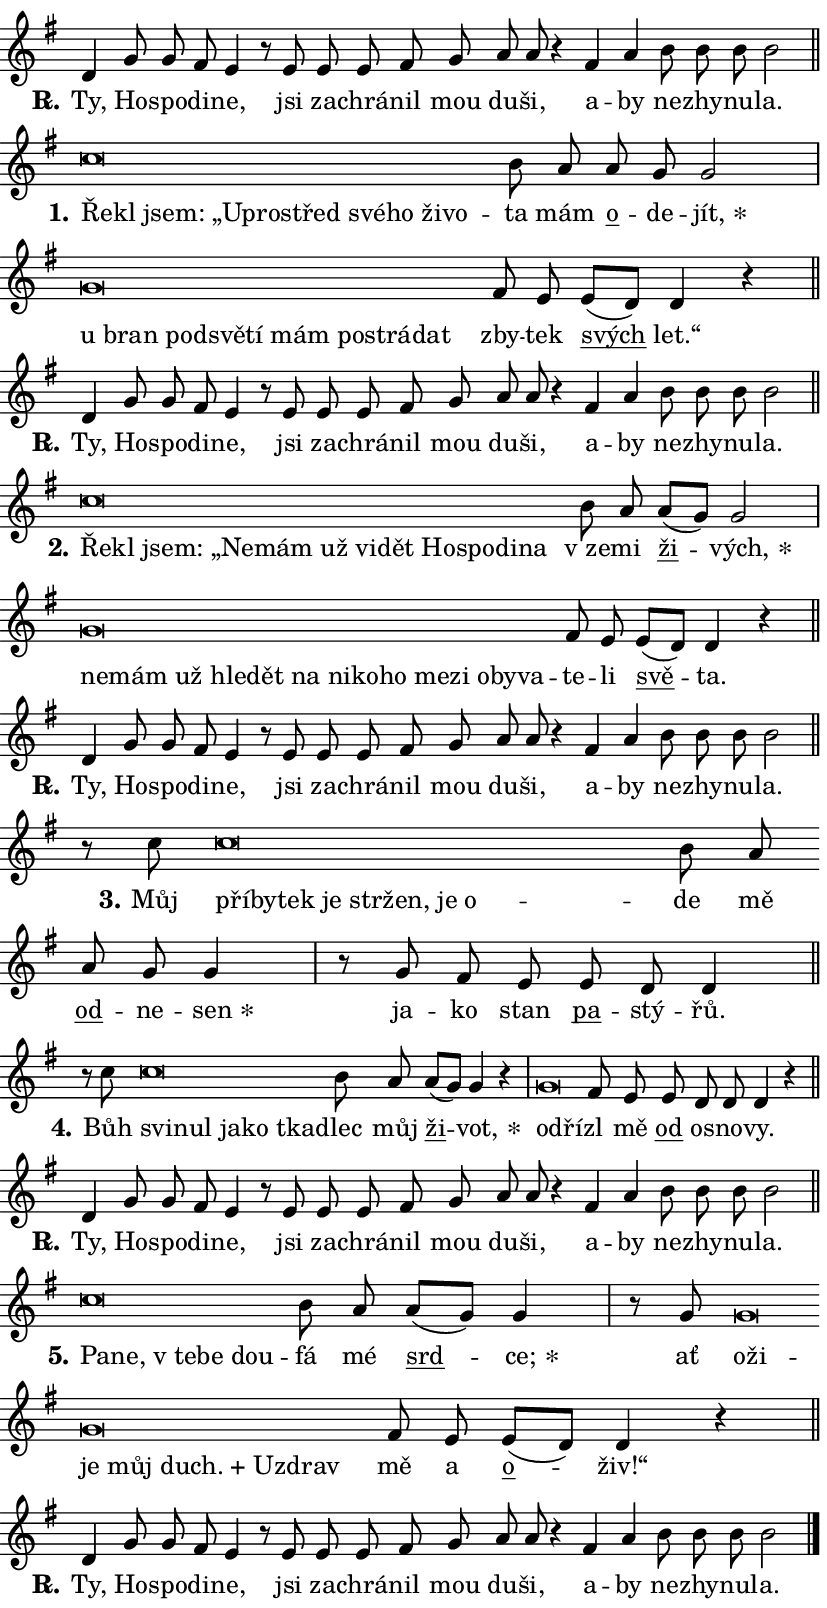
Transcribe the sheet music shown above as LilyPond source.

\version "2.24.0"
\header { tagline = "" }
\paper {
  indent = 0\cm
  top-margin = 0\cm
  right-margin = 0.13\cm % to fit lyric hyphens
  bottom-margin = 0\cm
  left-margin = 0\cm
  paper-width = 14\cm
  page-breaking = #ly:one-page-breaking
  system-system-spacing.basic-distance = #11
  score-system-spacing.basic-distance = #11
  ragged-last = ##f
}


%% Author: Thomas Morley
%% https://lists.gnu.org/archive/html/lilypond-user/2020-05/msg00002.html
#(define (line-position grob)
"Returns position of @var[grob} in current system:
   @code{'start}, if at first time-step
   @code{'end}, if at last time-step
   @code{'middle} otherwise
"
  (let* ((col (ly:item-get-column grob))
         (ln (ly:grob-object col 'left-neighbor))
         (rn (ly:grob-object col 'right-neighbor))
         (col-to-check-left (if (ly:grob? ln) ln col))
         (col-to-check-right (if (ly:grob? rn) rn col))
         (break-dir-left
           (and
             (ly:grob-property col-to-check-left 'non-musical #f)
             (ly:item-break-dir col-to-check-left)))
         (break-dir-right
           (and
             (ly:grob-property col-to-check-right 'non-musical #f)
             (ly:item-break-dir col-to-check-right))))
        (cond ((eqv? 1 break-dir-left) 'start)
              ((eqv? -1 break-dir-right) 'end)
              (else 'middle))))

#(define (tranparent-at-line-position vctor)
  (lambda (grob)
  "Relying on @code{line-position} select the relevant enry from @var{vctor}.
Used to determine transparency,"
    (case (line-position grob)
      ((end) (not (vector-ref vctor 0)))
      ((middle) (not (vector-ref vctor 1)))
      ((start) (not (vector-ref vctor 2))))))

noteHeadBreakVisibility =
#(define-music-function (break-visibility)(vector?)
"Makes @code{NoteHead}s transparent relying on @var{break-visibility}"
#{
  \override NoteHead.transparent =
    #(tranparent-at-line-position break-visibility)
#})

#(define delete-ledgers-for-transparent-note-heads
  (lambda (grob)
    "Reads whether a @code{NoteHead} is transparent.
If so this @code{NoteHead} is removed from @code{'note-heads} from
@var{grob}, which is supposed to be @code{LedgerLineSpanner}.
As a result ledgers are not printed for this @code{NoteHead}"
    (let* ((nhds-array (ly:grob-object grob 'note-heads))
           (nhds-list
             (if (ly:grob-array? nhds-array)
                 (ly:grob-array->list nhds-array)
                 '()))
           ;; Relies on the transparent-property being done before
           ;; Staff.LedgerLineSpanner.after-line-breaking is executed.
           ;; This is fragile ...
           (to-keep
             (remove
               (lambda (nhd)
                 (ly:grob-property nhd 'transparent #f))
               nhds-list)))
      ;; TODO find a better method to iterate over grob-arrays, similiar
      ;; to filter/remove etc for lists
      ;; For now rebuilt from scratch
      (set! (ly:grob-object grob 'note-heads)  '())
      (for-each
        (lambda (nhd)
          (ly:pointer-group-interface::add-grob grob 'note-heads nhd))
        to-keep))))

squashNotes = {
  \override NoteHead.X-extent = #'(-0.2 . 0.2)
  \override NoteHead.Y-extent = #'(-0.75 . 0)
  \override NoteHead.stencil =
    #(lambda (grob)
       (let ((pos (ly:grob-property grob 'staff-position)))
         (begin
           (if (< pos -7) (display "ERROR: Lower brevis then expected\n") (display ""))
           (if (<= pos -6) ly:text-interface::print ly:note-head::print))))
}
unSquashNotes = {
  \revert NoteHead.X-extent
  \revert NoteHead.Y-extent
  \revert NoteHead.stencil
}

hideNotes = \noteHeadBreakVisibility #begin-of-line-visible
unHideNotes = \noteHeadBreakVisibility #all-visible

% work-around for resetting accidentals
% https://lilypond.org/doc/v2.23/Documentation/notation/displaying-rhythms#unmetered-music
cadenzaMeasure = {
  \cadenzaOff
  \partial 1024 s1024
  \cadenzaOn
}

#(define-markup-command (accent layout props text) (markup?)
  "Underline accented syllable"
  (interpret-markup layout props
    #{\markup \override #'(offset . 4.3) \underline { #text }#}))

responsum = \markup \concat {
  "R" \hspace #-1.05 \path #0.1 #'((moveto 0 0.07) (lineto 0.9 0.8)) \hspace #0.05 "."
}

spaceSize = #0.6828661417322834 % exact space size for TeX Gyre Schola

\layout {
  \context {
    \Staff
    \remove "Time_signature_engraver"
    \override LedgerLineSpanner.after-line-breaking = #delete-ledgers-for-transparent-note-heads
  }
  \context {
    \Lyrics {
      \override LyricSpace.minimum-distance = \spaceSize
      \override LyricText.font-name = #"TeX Gyre Schola"
      \override LyricText.font-size = 1
      \override StanzaNumber.font-name = #"TeX Gyre Schola Bold"
      \override StanzaNumber.font-size = 1
    }
  }
  \context {
    \Score 
    \override NoteHead.text =
      #(lambda (grob) 
        (let ((pos (ly:grob-property grob 'staff-position)))
          #{\markup {
            \combine
              \halign #-0.55 \raise #(if (= pos -6) 0 0.5) \override #'(thickness . 2) \draw-line #'(3.2 . 0)
              \musicglyph "noteheads.sM1"
          }#}))
  }
}

% magnetic-lyrics.ily
%
%   written by
%     Jean Abou Samra <jean@abou-samra.fr>
%     Werner Lemberg <wl@gnu.org>
%
%   adapted by
%     Jiri Hon <jiri.hon@gmail.com>
%
% Version 2022-Apr-15

% https://www.mail-archive.com/lilypond-user@gnu.org/msg149350.html

#(define (Left_hyphen_pointer_engraver context)
   "Collect syllable-hyphen-syllable occurrences in lyrics and store
them in properties.  This engraver only looks to the left.  For
example, if the lyrics input is @code{foo -- bar}, it does the
following.

@itemize @bullet
@item
Set the @code{text} property of the @code{LyricHyphen} grob between
@q{foo} and @q{bar} to @code{foo}.

@item
Set the @code{left-hyphen} property of the @code{LyricText} grob with
text @q{foo} to the @code{LyricHyphen} grob between @q{foo} and
@q{bar}.
@end itemize

Use this auxiliary engraver in combination with the
@code{lyric-@/text::@/apply-@/magnetic-@/offset!} hook."
   (let ((hyphen #f)
         (text #f))
     (make-engraver
      (acknowledgers
       ((lyric-syllable-interface engraver grob source-engraver)
        (set! text grob)))
      (end-acknowledgers
       ((lyric-hyphen-interface engraver grob source-engraver)
        ;(when (not (grob::has-interface grob 'lyric-space-interface))
          (set! hyphen grob)));)
      ((stop-translation-timestep engraver)
       (when (and text hyphen)
         (ly:grob-set-object! text 'left-hyphen hyphen))
       (set! text #f)
       (set! hyphen #f)))))

#(define (lyric-text::apply-magnetic-offset! grob)
   "If the space between two syllables is less than the value in
property @code{LyricText@/.details@/.squash-threshold}, move the right
syllable to the left so that it gets concatenated with the left
syllable.

Use this function as a hook for
@code{LyricText@/.after-@/line-@/breaking} if the
@code{Left_@/hyphen_@/pointer_@/engraver} is active."
   (let ((hyphen (ly:grob-object grob 'left-hyphen #f)))
     (when hyphen
       (let ((left-text (ly:spanner-bound hyphen LEFT)))
         (when (grob::has-interface left-text 'lyric-syllable-interface)
           (let* ((common (ly:grob-common-refpoint grob left-text X))
                  (this-x-ext (ly:grob-extent grob common X))
                  (left-x-ext
                   (begin
                     ;; Trigger magnetism for left-text.
                     (ly:grob-property left-text 'after-line-breaking)
                     (ly:grob-extent left-text common X)))
                  ;; `delta` is the gap width between two syllables.
                  (delta (- (interval-start this-x-ext)
                            (interval-end left-x-ext)))
                  (details (ly:grob-property grob 'details))
                  (threshold (assoc-get 'squash-threshold details 0.2)))
             (when (< delta threshold)
               (let* (;; We have to manipulate the input text so that
                      ;; ligatures crossing syllable boundaries are not
                      ;; disabled.  For languages based on the Latin
                      ;; script this is essentially a beautification.
                      ;; However, for non-Western scripts it can be a
                      ;; necessity.
                      (lt (ly:grob-property left-text 'text))
                      (rt (ly:grob-property grob 'text))
                      (is-space (grob::has-interface hyphen 'lyric-space-interface))
                      (space (if is-space " " ""))
                      (extra-delta (if is-space spaceSize 0))
                      ;; Append new syllable.
                      (ltrt-space (if (and (string? lt) (string? rt))
                                (string-append lt space rt)
                                (make-concat-markup (list lt space rt))))
                      ;; Right-align `ltrt` to the right side.
                      (ltrt-space-markup (grob-interpret-markup
                               grob
                               (make-translate-markup
                                (cons (interval-length this-x-ext) 0)
                                (make-right-align-markup ltrt-space)))))
                 (begin
                   ;; Don't print `left-text`.
                   (ly:grob-set-property! left-text 'stencil #f)
                   ;; Set text and stencil (which holds all collected
                   ;; syllables so far) and shift it to the left.
                   (ly:grob-set-property! grob 'text ltrt-space)
                   (ly:grob-set-property! grob 'stencil ltrt-space-markup)
                   (ly:grob-translate-axis! grob (- (- delta extra-delta)) X))))))))))


#(define (lyric-hyphen::displace-bounds-first grob)
   ;; Make very sure this callback isn't triggered too early.
   (let ((left (ly:spanner-bound grob LEFT))
         (right (ly:spanner-bound grob RIGHT)))
     (ly:grob-property left 'after-line-breaking)
     (ly:grob-property right 'after-line-breaking)
     (ly:lyric-hyphen::print grob)))

squashThreshold = #0.4

\layout {
  \context {
    \Lyrics
    \consists #Left_hyphen_pointer_engraver
    \override LyricText.after-line-breaking =
      #lyric-text::apply-magnetic-offset!
    \override LyricHyphen.stencil = #lyric-hyphen::displace-bounds-first
    \override LyricText.details.squash-threshold = \squashThreshold
    \override LyricHyphen.minimum-distance = 0
    \override LyricHyphen.minimum-length = \squashThreshold
  }
}

squashText = \override LyricText.details.squash-threshold = 9999
unSquashText = \override LyricText.details.squash-threshold = \squashThreshold

leftText = \override LyricText.self-alignment-X = #LEFT
unLeftText = \revert LyricText.self-alignment-X

starOffset = #(lambda (grob) 
                (let ((x_offset (ly:self-alignment-interface::aligned-on-x-parent grob)))
                  (if (= x_offset 0) 0 (+ x_offset 1.2))))

star = #(define-music-function (syllable)(string?)
"Append star separator at the end of a syllable"
#{
  \once \override LyricText.X-offset = #starOffset
  \lyricmode { \markup {
    #syllable
    \override #'((font-name . "TeX Gyre Schola Bold")) \hspace #0.2 \lower #0.65 \larger "*"
  } }
#})

starAccent = #(define-music-function (syllable)(string?)
"Append star separator at the end of a syllable and make accent"
#{
  \once \override LyricText.X-offset = #starOffset
  \lyricmode { \markup {
    \accent #syllable
    \override #'((font-name . "TeX Gyre Schola Bold")) \hspace #0.2 \lower #0.65 \larger "*"
  } }
#})

breath = #(define-music-function (syllable)(string?)
"Append breathing indicator at the end of a syllable"
#{
  \lyricmode { \markup { #syllable "+" } }
#})

optionalBreath = #(define-music-function (syllable)(string?)
"Append optional breathing indicator at the end of a syllable"
#{
  \lyricmode { \markup { #syllable "(+)" } }
#})


\score {
    <<
        \new Voice = "melody" { \cadenzaOn \key g \major \relative { d'4 g8 g fis e4 r8 e8 \bar "" e e \bar "" fis g \bar "" a a r4 \bar "" fis a b8 b b b2 \cadenzaMeasure \bar "||" \break } }
        \new Lyrics \lyricsto "melody" { \lyricmode { \set stanza = \responsum
Ty, Ho -- spo -- di -- ne, jsi za -- chrá -- nil mou du -- ši, a -- by ne -- zhy -- nu -- la. } }
    >>
    \layout {}
}

\score {
    <<
        \new Voice = "melody" { \cadenzaOn \key g \major \relative { \squashNotes c''\breve*1/16 \hideNotes \breve*1/16 \bar "" \breve*1/16 \bar "" \breve*1/16 \bar "" \breve*1/16 \bar "" \breve*1/16 \bar "" \breve*1/16 \bar "" \breve*1/16 \bar "" \breve*1/16 \breve*1/16 \bar "" \unHideNotes \unSquashNotes b8 a \bar "" a g g2 \cadenzaMeasure \bar "|" \squashNotes g\breve*1/16 \hideNotes \breve*1/16 \bar "" \breve*1/16 \bar "" \breve*1/16 \bar "" \breve*1/16 \bar "" \breve*1/16 \bar "" \breve*1/16 \bar "" \breve*1/16 \breve*1/16 \bar "" \unHideNotes \unSquashNotes fis8 e \bar "" e[( d)] d4 r \cadenzaMeasure \bar "||" \break } }
        \new Lyrics \lyricsto "melody" { \lyricmode { \set stanza = "1."
\leftText Ře -- \squashText kl jsem: „U -- pro -- střed své -- ho ži -- vo -- \unLeftText \unSquashText ta mám \markup \accent o -- de -- \star jít, \leftText u \squashText bran pod -- svě -- tí mám po -- strá -- dat \unLeftText \unSquashText zby -- tek \markup \accent svých let.“ } }
    >>
    \layout {}
}

\score {
    <<
        \new Voice = "melody" { \cadenzaOn \key g \major \relative { d'4 g8 g fis e4 r8 e8 \bar "" e e \bar "" fis g \bar "" a a r4 \bar "" fis a b8 b b b2 \cadenzaMeasure \bar "||" \break } }
        \new Lyrics \lyricsto "melody" { \lyricmode { \set stanza = \responsum
Ty, Ho -- spo -- di -- ne, jsi za -- chrá -- nil mou du -- ši, a -- by ne -- zhy -- nu -- la. } }
    >>
    \layout {}
}

\score {
    <<
        \new Voice = "melody" { \cadenzaOn \key g \major \relative { \squashNotes c''\breve*1/16 \hideNotes \breve*1/16 \bar "" \breve*1/16 \bar "" \breve*1/16 \bar "" \breve*1/16 \bar "" \breve*1/16 \bar "" \breve*1/16 \bar "" \breve*1/16 \bar "" \breve*1/16 \bar "" \breve*1/16 \bar "" \breve*1/16 \breve*1/16 \bar "" \unHideNotes \unSquashNotes b8 a \bar "" a[( g)] g2 \cadenzaMeasure \bar "|" \squashNotes g\breve*1/16 \hideNotes \breve*1/16 \bar "" \breve*1/16 \bar "" \breve*1/16 \bar "" \breve*1/16 \bar "" \breve*1/16 \bar "" \breve*1/16 \bar "" \breve*1/16 \bar "" \breve*1/16 \bar "" \breve*1/16 \bar "" \breve*1/16 \bar "" \breve*1/16 \bar "" \breve*1/16 \breve*1/16 \bar "" \unHideNotes \unSquashNotes fis8 e \bar "" e[( d)] d4 r \cadenzaMeasure \bar "||" \break } }
        \new Lyrics \lyricsto "melody" { \lyricmode { \set stanza = "2."
\leftText Ře -- \squashText kl jsem: „Ne -- mám už vi -- dět Ho -- spo -- di -- na \unLeftText \unSquashText "v ze" -- mi \markup \accent ži -- \star vých, \leftText ne -- \squashText mám už hle -- dět na ni -- ko -- ho me -- zi o -- by -- va -- \unLeftText \unSquashText te -- li \markup \accent svě -- ta. } }
    >>
    \layout {}
}

\score {
    <<
        \new Voice = "melody" { \cadenzaOn \key g \major \relative { d'4 g8 g fis e4 r8 e8 \bar "" e e \bar "" fis g \bar "" a a r4 \bar "" fis a b8 b b b2 \cadenzaMeasure \bar "||" \break } }
        \new Lyrics \lyricsto "melody" { \lyricmode { \set stanza = \responsum
Ty, Ho -- spo -- di -- ne, jsi za -- chrá -- nil mou du -- ši, a -- by ne -- zhy -- nu -- la. } }
    >>
    \layout {}
}

\score {
    <<
        \new Voice = "melody" { \cadenzaOn \key g \major \relative { r8 c''8 \squashNotes c\breve*1/16 \hideNotes \breve*1/16 \bar "" \breve*1/16 \bar "" \breve*1/16 \bar "" \breve*1/16 \bar "" \breve*1/16 \bar "" \breve*1/16 \breve*1/16 \bar "" \unHideNotes \unSquashNotes b8 a \bar "" a g g4 \cadenzaMeasure \bar "|" r8 g fis8 e \bar "" e d d4 \cadenzaMeasure \bar "||" \break } }
        \new Lyrics \lyricsto "melody" { \lyricmode { \set stanza = "3."
Můj \leftText pří -- \squashText by -- tek je str -- žen, je o -- \unLeftText \unSquashText de mě \markup \accent od -- ne -- \star sen ja -- ko stan \markup \accent pa -- stý -- řů. } }
    >>
    \layout {}
}

\score {
    <<
        \new Voice = "melody" { \cadenzaOn \key g \major \relative { r8 c''8 \squashNotes c\breve*1/16 \hideNotes \breve*1/16 \bar "" \breve*1/16 \bar "" \breve*1/16 \breve*1/16 \bar "" \unHideNotes \unSquashNotes b8 a \bar "" a[( g)] g4 r \cadenzaMeasure \bar "|" \squashNotes g\breve*1/16 \hideNotes \breve*1/16 \bar "" \unHideNotes \unSquashNotes fis8 e \bar "" e d d d4 r \cadenzaMeasure \bar "||" \break } }
        \new Lyrics \lyricsto "melody" { \lyricmode { \set stanza = "4."
Bůh \leftText svi -- \squashText nul ja -- ko tka -- \unLeftText \unSquashText dlec můj \markup \accent ži -- \star vot, \leftText od -- \squashText ří -- \unLeftText \unSquashText zl mě \markup \accent od os -- no -- vy. } }
    >>
    \layout {}
}

\score {
    <<
        \new Voice = "melody" { \cadenzaOn \key g \major \relative { d'4 g8 g fis e4 r8 e8 \bar "" e e \bar "" fis g \bar "" a a r4 \bar "" fis a b8 b b b2 \cadenzaMeasure \bar "||" \break } }
        \new Lyrics \lyricsto "melody" { \lyricmode { \set stanza = \responsum
Ty, Ho -- spo -- di -- ne, jsi za -- chrá -- nil mou du -- ši, a -- by ne -- zhy -- nu -- la. } }
    >>
    \layout {}
}

\score {
    <<
        \new Voice = "melody" { \cadenzaOn \key g \major \relative { \squashNotes c''\breve*1/16 \hideNotes \breve*1/16 \bar "" \breve*1/16 \bar "" \breve*1/16 \breve*1/16 \bar "" \unHideNotes \unSquashNotes b8 a \bar "" a[( g)] g4 \cadenzaMeasure \bar "|" r8 g8 \squashNotes g\breve*1/16 \hideNotes \breve*1/16 \bar "" \breve*1/16 \bar "" \breve*1/16 \bar "" \breve*1/16 \bar "" \breve*1/16 \breve*1/16 \bar "" \unHideNotes \unSquashNotes fis8 e \bar "" e[( d)] d4 r \cadenzaMeasure \bar "||" \break } }
        \new Lyrics \lyricsto "melody" { \lyricmode { \set stanza = "5."
\leftText Pa -- \squashText ne, "v te" -- be dou -- \unLeftText \unSquashText fá mé \markup \accent srd -- \star ce; ať \leftText o -- \squashText ži -- je můj \breath "duch." Uz -- drav \unLeftText \unSquashText mě a \markup \accent o -- živ!“ } }
    >>
    \layout {}
}

\score {
    <<
        \new Voice = "melody" { \cadenzaOn \key g \major \relative { d'4 g8 g fis e4 r8 e8 \bar "" e e \bar "" fis g \bar "" a a r4 \bar "" fis a b8 b b b2 \cadenzaMeasure \bar "||" \break } \bar "|." }
        \new Lyrics \lyricsto "melody" { \lyricmode { \set stanza = \responsum
Ty, Ho -- spo -- di -- ne, jsi za -- chrá -- nil mou du -- ši, a -- by ne -- zhy -- nu -- la. } }
    >>
    \layout {}
}
